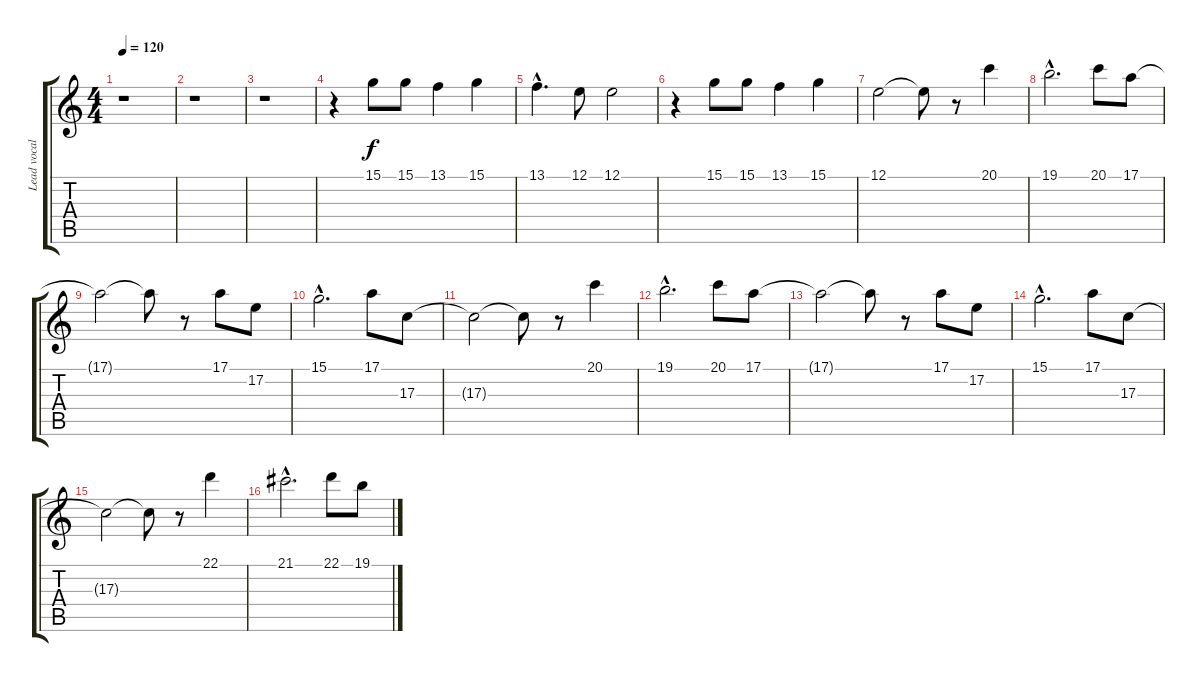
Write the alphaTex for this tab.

\track ("Lead vocals" "Lead vocal") {instrument oboe}
\staff {score tabs}
\tuning (E4 B3 G3 D3 A2 E2) {hide}
\ts (4 4)
\tempo 120
\clef g2
\ks c
r.1{dy f} |
r.1 |
r.1 |
r.4 15.1.8 15.1.8 13.1.4 15.1.4 |
13.1{hac}.4{d} 12.1.8 12.1.2 |
r.4 15.1.8 15.1.8 13.1.4 15.1.4 |
12.1.2 12.1{t}.8 r.8 20.1.4 |
19.1{hac}.2{d} 20.1.8 17.1.8 |
17.1{t}.2 17.1{t}.8 r.8 17.1.8 17.2.8 |
15.1{hac}.2{d} 17.1.8 17.3.8 |
17.3{t}.2 17.3{t}.8 r.8 20.1.4 |
19.1{hac}.2{d} 20.1.8 17.1.8 |
17.1{t}.2 17.1{t}.8 r.8 17.1.8 17.2.8 |
15.1{hac}.2{d} 17.1.8 17.3.8 |
17.3{t}.2 17.3{t}.8 r.8 22.1.4 |
21.1{hac}.2{d} 22.1.8 19.1.8
